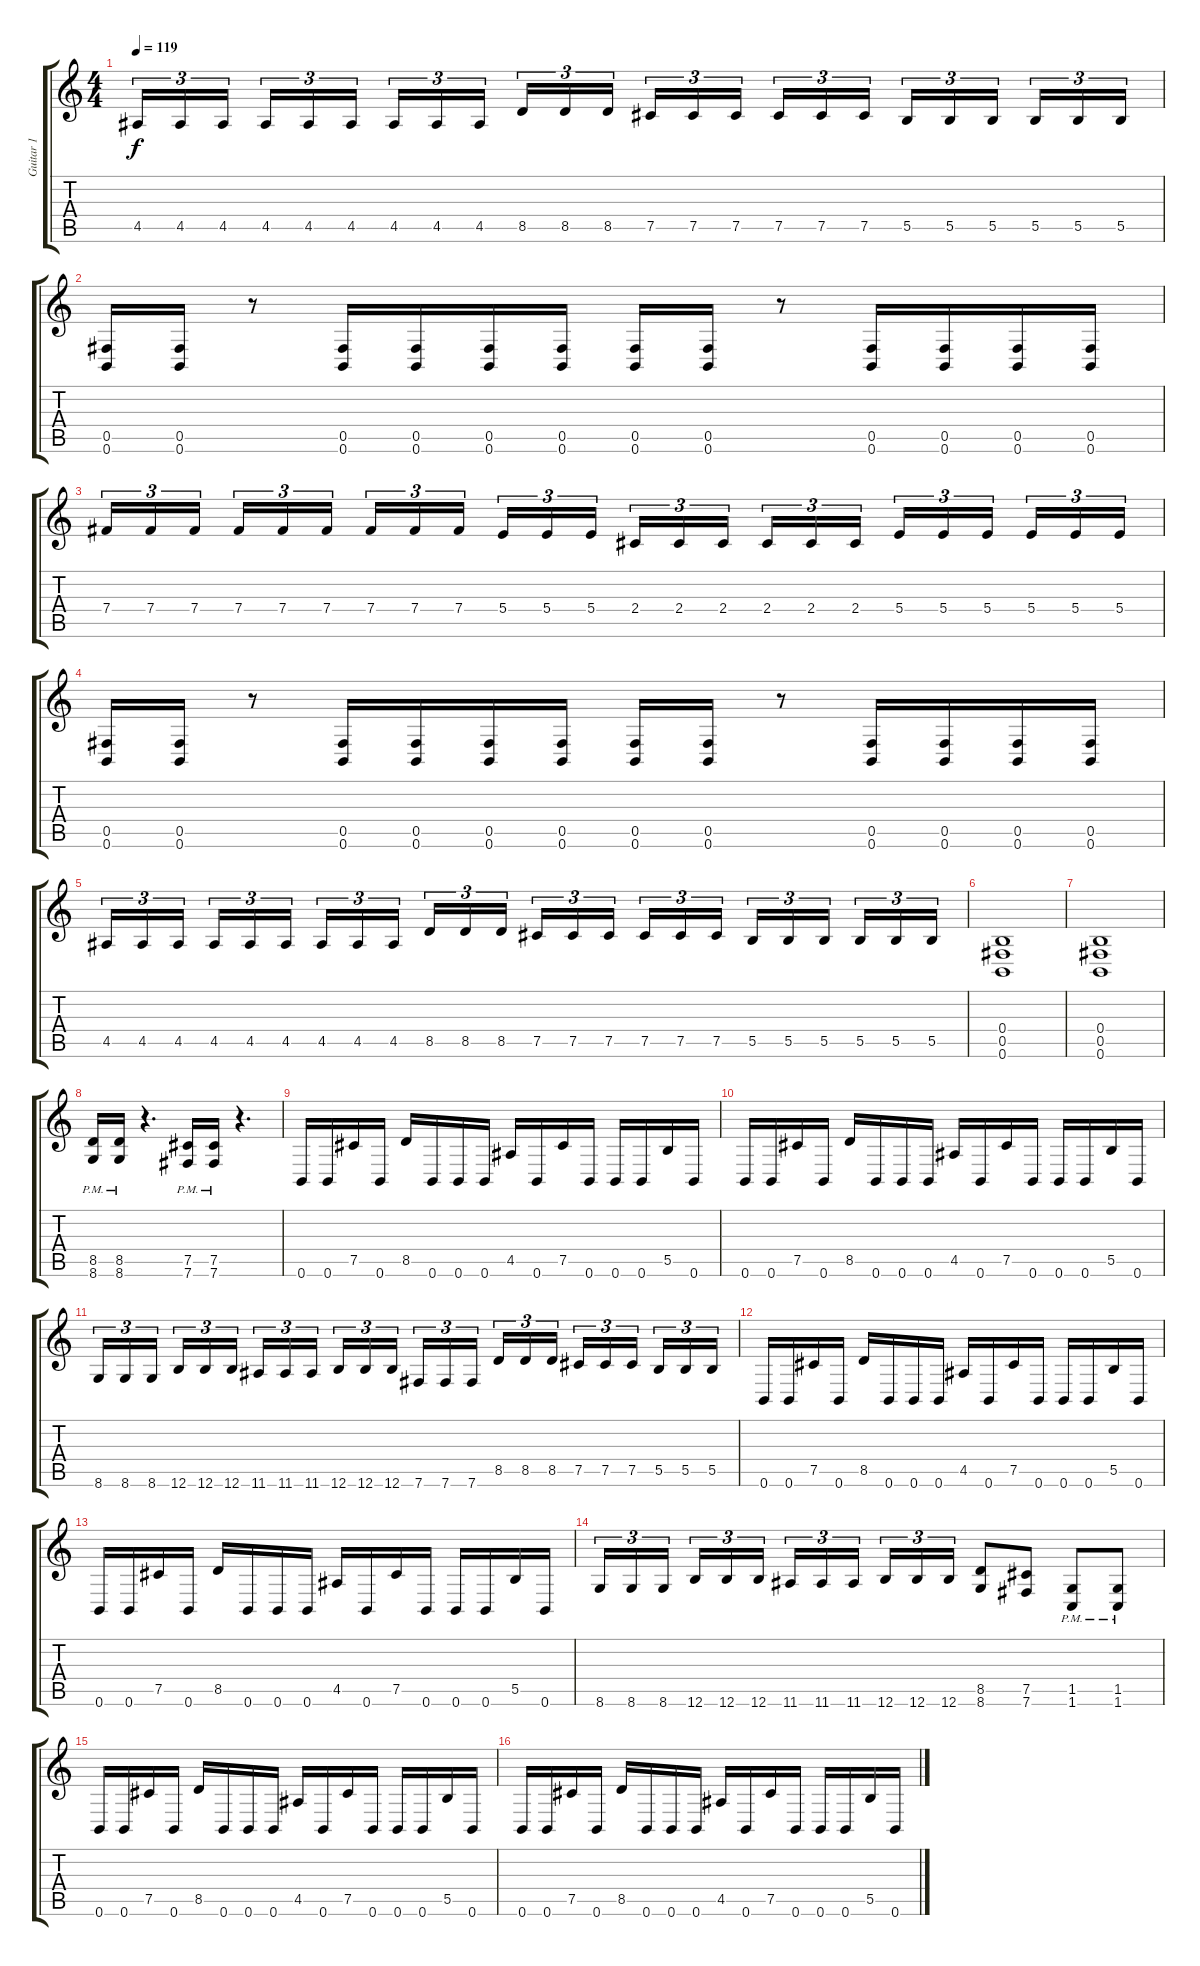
\track ("Guitar 1" "Guitar 1") {instrument distortionguitar}
\staff {score tabs}
\tuning (Db4 Ab3 E3 B2 Gb2 B1) {hide}
\ts (4 4)
\tempo 119
\clef g2
\ks c
4.5.16{tu (3 2) dy f} 4.5.16{tu (3 2)} 4.5.16{tu (3 2)} 4.5.16{tu (3 2)} 4.5.16{tu (3 2)} 4.5.16{tu (3 2)} 4.5.16{tu (3 2)} 4.5.16{tu (3 2)} 4.5.16{tu (3 2)} 8.5.16{tu (3 2)} 8.5.16{tu (3 2)} 8.5.16{tu (3 2)} 7.5.16{tu (3 2)} 7.5.16{tu (3 2)} 7.5.16{tu (3 2)} 7.5.16{tu (3 2)} 7.5.16{tu (3 2)} 7.5.16{tu (3 2)} 5.5.16{tu (3 2)} 5.5.16{tu (3 2)} 5.5.16{tu (3 2)} 5.5.16{tu (3 2)} 5.5.16{tu (3 2)} 5.5.16{tu (3 2)} |
(0.5 0.6).16 (0.5 0.6).16 r.8 (0.5 0.6).16 (0.5 0.6).16 (0.5 0.6).16 (0.5 0.6).16 (0.5 0.6).16 (0.5 0.6).16 r.8 (0.5 0.6).16 (0.5 0.6).16 (0.5 0.6).16 (0.5 0.6).16 |
7.4.16{tu (3 2)} 7.4.16{tu (3 2)} 7.4.16{tu (3 2)} 7.4.16{tu (3 2)} 7.4.16{tu (3 2)} 7.4.16{tu (3 2)} 7.4.16{tu (3 2)} 7.4.16{tu (3 2)} 7.4.16{tu (3 2)} 5.4.16{tu (3 2)} 5.4.16{tu (3 2)} 5.4.16{tu (3 2)} 2.4.16{tu (3 2)} 2.4.16{tu (3 2)} 2.4.16{tu (3 2)} 2.4.16{tu (3 2)} 2.4.16{tu (3 2)} 2.4.16{tu (3 2)} 5.4.16{tu (3 2)} 5.4.16{tu (3 2)} 5.4.16{tu (3 2)} 5.4.16{tu (3 2)} 5.4.16{tu (3 2)} 5.4.16{tu (3 2)} |
(0.5 0.6).16 (0.5 0.6).16 r.8 (0.5 0.6).16 (0.5 0.6).16 (0.5 0.6).16 (0.5 0.6).16 (0.5 0.6).16 (0.5 0.6).16 r.8 (0.5 0.6).16 (0.5 0.6).16 (0.5 0.6).16 (0.5 0.6).16 |
4.5.16{tu (3 2)} 4.5.16{tu (3 2)} 4.5.16{tu (3 2)} 4.5.16{tu (3 2)} 4.5.16{tu (3 2)} 4.5.16{tu (3 2)} 4.5.16{tu (3 2)} 4.5.16{tu (3 2)} 4.5.16{tu (3 2)} 8.5.16{tu (3 2)} 8.5.16{tu (3 2)} 8.5.16{tu (3 2)} 7.5.16{tu (3 2)} 7.5.16{tu (3 2)} 7.5.16{tu (3 2)} 7.5.16{tu (3 2)} 7.5.16{tu (3 2)} 7.5.16{tu (3 2)} 5.5.16{tu (3 2)} 5.5.16{tu (3 2)} 5.5.16{tu (3 2)} 5.5.16{tu (3 2)} 5.5.16{tu (3 2)} 5.5.16{tu (3 2)} |
(0.4 0.5 0.6).1 |
(0.4 0.5 0.6).1 |
(8.5{pm} 8.6{pm}).16 (8.5{pm} 8.6{pm}).16 r.4{d} (7.5{pm} 7.6{pm}).16 (7.5{pm} 7.6{pm}).16 r.4{d} |
0.6.16 0.6.16 7.5.16 0.6.16 8.5.16 0.6.16 0.6.16 0.6.16 4.5.16 0.6.16 7.5.16 0.6.16 0.6.16 0.6.16 5.5.16 0.6.16 |
0.6.16 0.6.16 7.5.16 0.6.16 8.5.16 0.6.16 0.6.16 0.6.16 4.5.16 0.6.16 7.5.16 0.6.16 0.6.16 0.6.16 5.5.16 0.6.16 |
8.6.16{tu (3 2)} 8.6.16{tu (3 2)} 8.6.16{tu (3 2)} 12.6.16{tu (3 2)} 12.6.16{tu (3 2)} 12.6.16{tu (3 2)} 11.6.16{tu (3 2)} 11.6.16{tu (3 2)} 11.6.16{tu (3 2)} 12.6.16{tu (3 2)} 12.6.16{tu (3 2)} 12.6.16{tu (3 2)} 7.6.16{tu (3 2)} 7.6.16{tu (3 2)} 7.6.16{tu (3 2)} 8.5.16{tu (3 2)} 8.5.16{tu (3 2)} 8.5.16{tu (3 2)} 7.5.16{tu (3 2)} 7.5.16{tu (3 2)} 7.5.16{tu (3 2)} 5.5.16{tu (3 2)} 5.5.16{tu (3 2)} 5.5.16{tu (3 2)} |
0.6.16 0.6.16 7.5.16 0.6.16 8.5.16 0.6.16 0.6.16 0.6.16 4.5.16 0.6.16 7.5.16 0.6.16 0.6.16 0.6.16 5.5.16 0.6.16 |
0.6.16 0.6.16 7.5.16 0.6.16 8.5.16 0.6.16 0.6.16 0.6.16 4.5.16 0.6.16 7.5.16 0.6.16 0.6.16 0.6.16 5.5.16 0.6.16 |
8.6.16{tu (3 2)} 8.6.16{tu (3 2)} 8.6.16{tu (3 2)} 12.6.16{tu (3 2)} 12.6.16{tu (3 2)} 12.6.16{tu (3 2)} 11.6.16{tu (3 2)} 11.6.16{tu (3 2)} 11.6.16{tu (3 2)} 12.6.16{tu (3 2)} 12.6.16{tu (3 2)} 12.6.16{tu (3 2)} (8.5 8.6).8 (7.5 7.6).8 (1.5{pm} 1.6{pm}).8 (1.5{pm} 1.6{pm}).8 |
0.6.16 0.6.16 7.5.16 0.6.16 8.5.16 0.6.16 0.6.16 0.6.16 4.5.16 0.6.16 7.5.16 0.6.16 0.6.16 0.6.16 5.5.16 0.6.16 |
0.6.16 0.6.16 7.5.16 0.6.16 8.5.16 0.6.16 0.6.16 0.6.16 4.5.16 0.6.16 7.5.16 0.6.16 0.6.16 0.6.16 5.5.16 0.6.16
